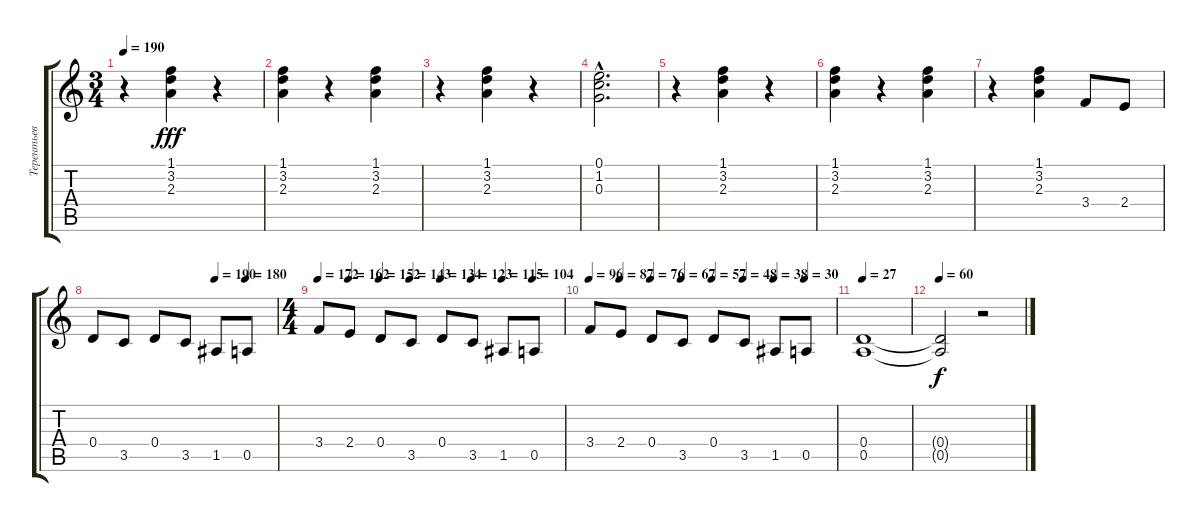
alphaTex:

\track ("Терентьев" "Терентьев") {instrument distortionguitar}
\staff {score tabs}
\tuning (E4 B3 G3 D3 A2 E2) {hide}
\ts (3 4)
\tempo 190
\clef g2
\ks c
r.4{dy fff} (1.1 3.2 2.3).4 r.4 |
(1.1 3.2 2.3).4 r.4 (1.1 3.2 2.3).4 |
r.4 (1.1 3.2 2.3).4 r.4 |
(0.1{hac} 1.2{hac} 0.3{hac}).2{d} |
r.4 (1.1 3.2 2.3).4 r.4 |
(1.1 3.2 2.3).4 r.4 (1.1 3.2 2.3).4 |
r.4 (1.1 3.2 2.3).4 3.4.8 2.4.8 |
\tempo (190 0.6666666666666666)
\tempo (180 0.8333333333333334)
0.4.8 3.5.8 0.4.8 3.5.8 1.5.8 0.5.8 |
\ts (4 4)
\tempo 172
\tempo (162 0.125)
\tempo (152 0.25)
\tempo (143 0.375)
\tempo (134 0.5)
\tempo (123 0.625)
\tempo (115 0.75)
\tempo (104 0.875)
3.4.8 2.4.8 0.4.8 3.5.8 0.4.8 3.5.8 1.5.8 0.5.8 |
\tempo 96
\tempo (87 0.125)
\tempo (76 0.25)
\tempo (67 0.375)
\tempo (57 0.5)
\tempo (48 0.625)
\tempo (38 0.75)
\tempo (30 0.875)
3.4.8 2.4.8 0.4.8 3.5.8 0.4.8 3.5.8 1.5.8 0.5.8 |
\tempo 27
(0.4 0.5).1 |
\tempo 60
(0.4{t} 0.5{t}).2{dy f} r.2
